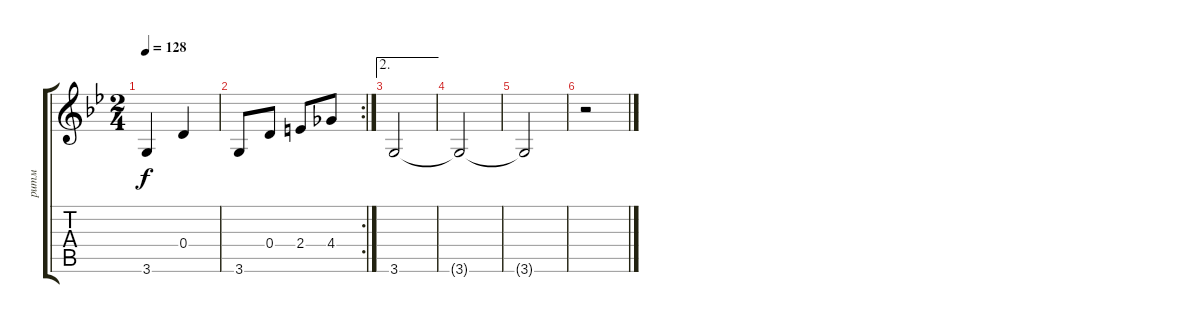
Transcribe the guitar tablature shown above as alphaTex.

\track ("ритм" "ритм") {instrument acousticguitarsteel}
\staff {score tabs}
\tuning (E4 B3 G3 D3 A2 E2) {hide}
\ts (2 4)
\tempo 128
\clef g2
\ks gminor
3.6.4{dy f} 0.4.4 |
\rc 2
3.6.8 0.4.8 2.4.8 4.4.8 |
\ae 2
3.6.2 |
3.6{t}.2 |
3.6{t}.2 |
r.2
